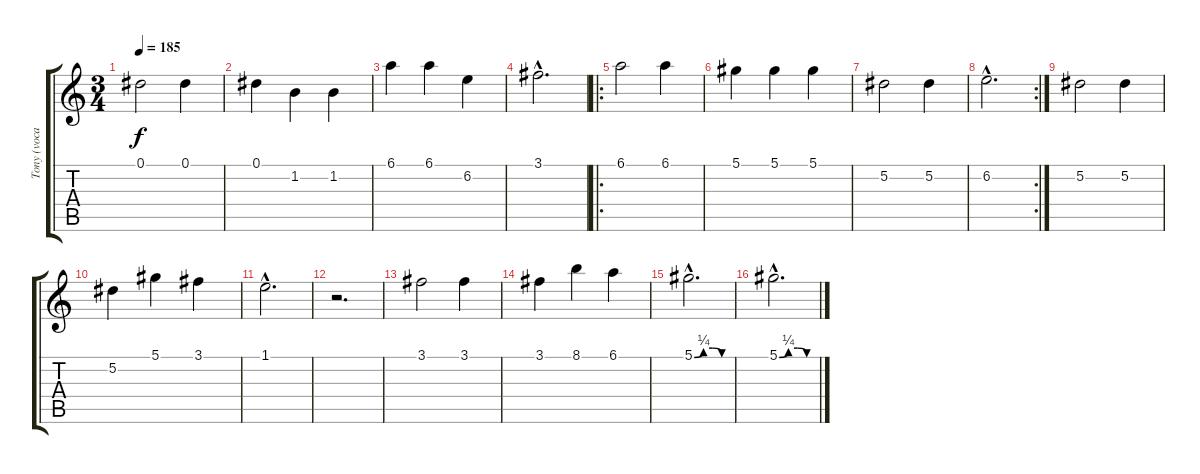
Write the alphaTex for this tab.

\track ("Tony (vocals)" "Tony (voca") {instrument overdrivenguitar}
\staff {score tabs}
\tuning (Eb4 Bb3 Gb3 Db3 Ab2 Eb2) {hide}
\ts (3 4)
\tempo 185
\clef g2
\ks c
0.1.2{dy f} 0.1.4 |
0.1.4 1.2.4 1.2.4 |
6.1.4 6.1.4 6.2.4 |
3.1{hac}.2{d} |
\ro
6.1.2 6.1.4 |
5.1.4 5.1.4 5.1.4 |
5.2.2 5.2.4 |
\rc 2
6.2{hac}.2{d} |
5.2.2 5.2.4 |
5.2.4 5.1.4 3.1.4 |
1.1{hac}.2{d} |
r.2{d} |
3.1.2 3.1.4 |
3.1.4 8.1.4 6.1.4 |
5.1{be (custom 0 0 15 1 30 1 45 0 60 0) hac}.2{d} |
5.1{be (custom 0 0 15 1 30 1 45 0 60 0) hac}.2{d}
